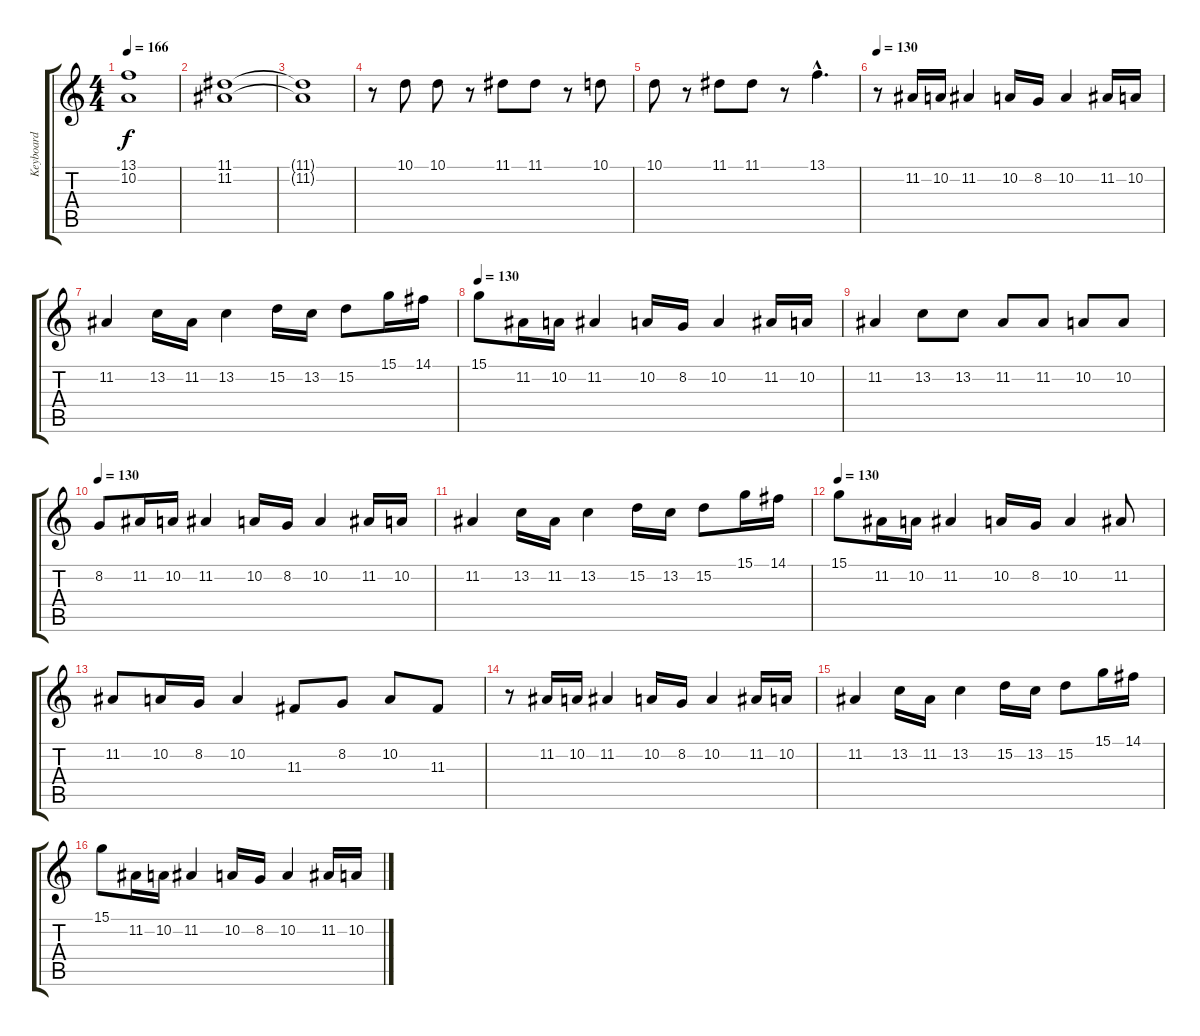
\track ("Keyboard" "Keyboard") {instrument harpsichord}
\staff {score tabs}
\tuning (E4 B3 G3 D3 A2 E2) {hide}
\ts (4 4)
\tempo 166
\clef g2
\ks c
(13.1{t} 10.2{t}).1{dy f} |
(11.1 11.2).1 |
(11.1{t} 11.2{t}).1 |
r.8{volume 12 instrument harpsichord} 10.1.8 10.1.8 r.8 11.1.8 11.1.8 r.8 10.1.8 |
10.1.8 r.8 11.1.8 11.1.8 r.8 13.1{hac}.4{d} |
\section ("" "")
\tempo 130
r.8{volume 12 instrument viola} 11.2.16 10.2.16 11.2.4 10.2.16 8.2.16 10.2.4 11.2.16 10.2.16 |
11.2.4 13.2.16 11.2.16 13.2.4 15.2.16 13.2.16 15.2.8 15.1.16 14.1.16 |
\tempo 130
15.1.8 11.2.16 10.2.16 11.2.4 10.2.16 8.2.16 10.2.4 11.2.16 10.2.16 |
11.2.4 13.2.8 13.2.8 11.2.8 11.2.8 10.2.8 10.2.8 |
\tempo 130
8.2.8 11.2.16 10.2.16 11.2.4 10.2.16 8.2.16 10.2.4 11.2.16 10.2.16 |
11.2.4 13.2.16 11.2.16 13.2.4 15.2.16 13.2.16 15.2.8 15.1.16 14.1.16 |
\tempo 130
15.1.8 11.2.16 10.2.16 11.2.4 10.2.16 8.2.16 10.2.4 11.2.8 |
11.2.8 10.2.16 8.2.16 10.2.4 11.3.8 8.2.8 10.2.8 11.3.8 |
\section ("" "")
r.8 11.2.16 10.2.16 11.2.4 10.2.16 8.2.16 10.2.4 11.2.16 10.2.16 |
11.2.4 13.2.16 11.2.16 13.2.4 15.2.16 13.2.16 15.2.8 15.1.16 14.1.16 |
15.1.8 11.2.16 10.2.16 11.2.4 10.2.16 8.2.16 10.2.4 11.2.16 10.2.16
